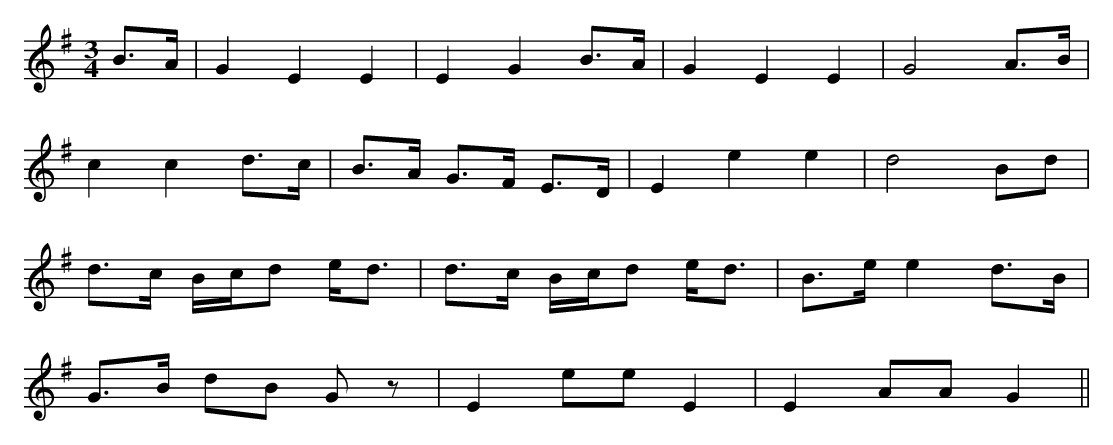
X:1
M:3/4
K:G
B>A|G2 E2 E2|E2 G2 B>A|G2 E2 E2|G4 A>B|
c2 c2 d>c|B>A G>F E>D|E2 e2 e2|d4 Bd|
d>c B/c/d e<d|d>c B/c/d e<d|B>e e2 d>B|
G>B dB Gz|E2 ee E2|E2 AA G2||
